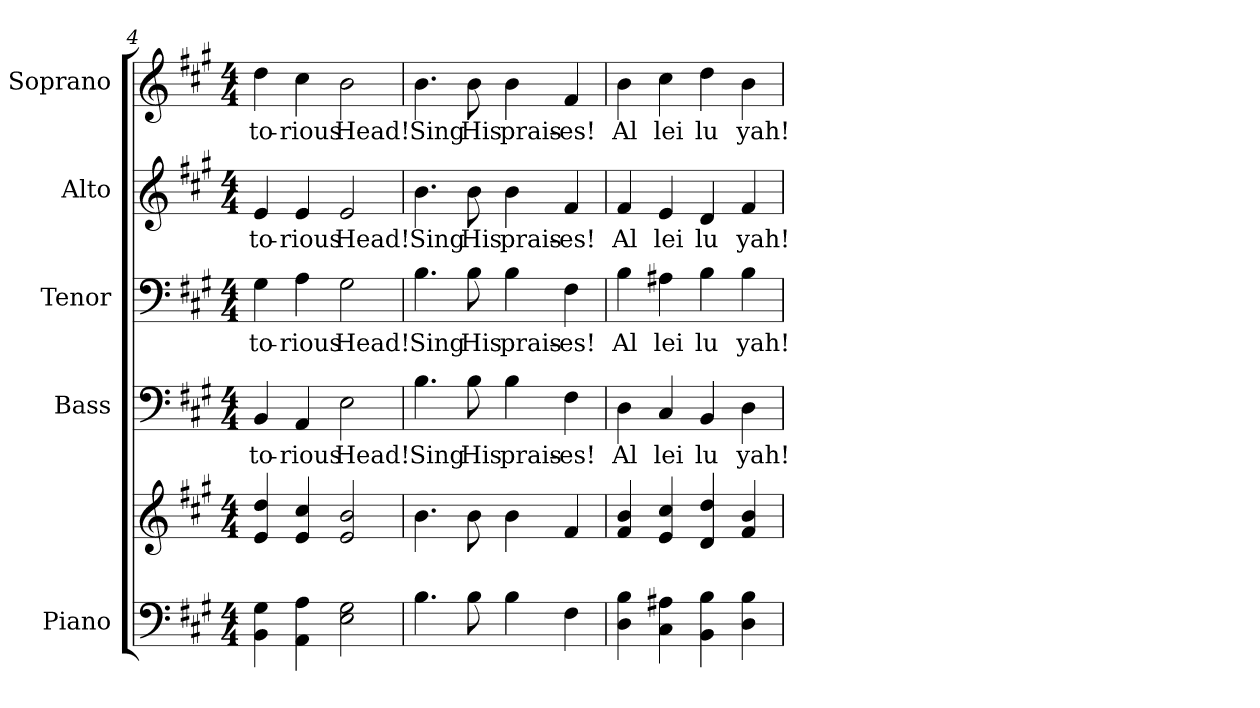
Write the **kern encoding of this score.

**kern	**kern	**kern	**text	**kern	**text	**kern	**text	**kern	**text
*part5	*part5	*part4	*part4	*part3	*part3	*part2	*part2	*part1	*part1
*staff6	*staff5	*staff4	*staff4	*staff3	*staff3	*staff2	*staff2	*staff1	*staff1
*I"Piano	*	*I"Bass	*	*I"Tenor	*	*I"Alto	*	*I"Soprano	*
*I'Pno.	*	*I'B.	*	*I'T.	*	*I'A.	*	*I'S.	*
*clefF4	*clefG2	*clefF4	*	*clefF4	*	*clefG2	*	*clefG2	*
*k[f#c#g#]	*k[f#c#g#]	*k[f#c#g#]	*	*k[f#c#g#]	*	*k[f#c#g#]	*	*k[f#c#g#]	*
*A:	*A:	*A:	*	*A:	*	*A:	*	*A:	*
*M4/4	*M4/4	*M4/4	*	*M4/4	*	*M4/4	*	*M4/4	*
=4	=4	=4	=4	=4	=4	=4	=4	=4	=4
!	!	!	!LO:LY:b:color=#000000	!	!	!	!	!	!
!	!	!	!	!	!LO:LY:b:color=#000000	!	!	!	!
!	!	!	!	!	!	!	!LO:LY:b:color=#000000	!	!
!	!	!	!	!	!	!	!	!	!LO:LY:b:color=#000000
4BBi\ 4G#i	4ei/ 4ddi	4BBi/	-to-	4G#i\	-to-	4ei/	-to-	4ddi\	-to-
!	!	!	!LO:LY:b:color=#000000	!	!	!	!	!	!
!	!	!	!	!	!LO:LY:b:color=#000000	!	!	!	!
!	!	!	!	!	!	!	!LO:LY:b:color=#000000	!	!
!	!	!	!	!	!	!	!	!	!LO:LY:b:color=#000000
4AAi\ 4Ai	4ei/ 4cc#i	4AAi/	-rious	4Ai\	-rious	4ei/	-rious	4cc#i\	-rious
!	!	!	!LO:LY:b:color=#000000	!	!	!	!	!	!
!	!	!	!	!	!LO:LY:b:color=#000000	!	!	!	!
!	!	!	!	!	!	!	!LO:LY:b:color=#000000	!	!
!	!	!	!	!	!	!	!	!	!LO:LY:b:color=#000000
2Ei\ 2G#i	2ei/ 2bi	2Ei\	Head!	2G#i\	Head!	2ei/	Head!	2bi\	Head!
!!LO:PB:g=z
=5	=5	=5	=5	=5	=5	=5	=5	=5	=5
!	!	!	!LO:LY:b:color=#000000	!	!	!	!	!	!
!	!	!	!	!	!LO:LY:b:color=#000000	!	!	!	!
!	!	!	!	!	!	!	!LO:LY:b:color=#000000	!	!
!	!	!	!	!	!	!	!	!	!LO:LY:b:color=#000000
4.Bi\	4.bi\	4.Bi\	Sing	4.Bi\	Sing	4.bi\	Sing	4.bi\	Sing
!	!	!	!LO:LY:b:color=#000000	!	!	!	!	!	!
!	!	!	!	!	!LO:LY:b:color=#000000	!	!	!	!
!	!	!	!	!	!	!	!LO:LY:b:color=#000000	!	!
!	!	!	!	!	!	!	!	!	!LO:LY:b:color=#000000
8Bi\	8bi\	8Bi\	His	8Bi\	His	8bi\	His	8bi\	His
!	!	!	!LO:LY:b:color=#000000	!	!	!	!	!	!
!	!	!	!	!	!LO:LY:b:color=#000000	!	!	!	!
!	!	!	!	!	!	!	!LO:LY:b:color=#000000	!	!
!	!	!	!	!	!	!	!	!	!LO:LY:b:color=#000000
4Bi\	4bi\	4Bi\	prais-	4Bi\	prais-	4bi\	prais-	4bi\	prais-
!	!	!	!LO:LY:b:color=#000000	!	!	!	!	!	!
!	!	!	!	!	!LO:LY:b:color=#000000	!	!	!	!
!	!	!	!	!	!	!	!LO:LY:b:color=#000000	!	!
!	!	!	!	!	!	!	!	!	!LO:LY:b:color=#000000
4F#i\	4f#i/	4F#i\	-es!	4F#i\	-es!	4f#i/	-es!	4f#i/	-es!
=6	=6	=6	=6	=6	=6	=6	=6	=6	=6
!	!	!	!LO:LY:b:color=#000000	!	!	!	!	!	!
!	!	!	!	!	!LO:LY:b:color=#000000	!	!	!	!
!	!	!	!	!	!	!	!LO:LY:b:color=#000000	!	!
!	!	!	!	!	!	!	!	!	!LO:LY:b:color=#000000
4Di\ 4Bi	4f#i/ 4bi	4Di\	Al	4Bi\	Al	4f#i/	Al	4bi\	Al
!	!	!	!LO:LY:b:color=#000000	!	!	!	!	!	!
!	!	!	!	!	!LO:LY:b:color=#000000	!	!	!	!
!	!	!	!	!	!	!	!LO:LY:b:color=#000000	!	!
!	!	!	!	!	!	!	!	!	!LO:LY:b:color=#000000
4C#i\ 4A#Xi	4ei/ 4cc#i	4C#i/	lei	4A#Xi\	lei	4ei/	lei	4cc#i\	lei
!	!	!	!LO:LY:b:color=#000000	!	!	!	!	!	!
!	!	!	!	!	!LO:LY:b:color=#000000	!	!	!	!
!	!	!	!	!	!	!	!LO:LY:b:color=#000000	!	!
!	!	!	!	!	!	!	!	!	!LO:LY:b:color=#000000
4BBi\ 4Bi	4di/ 4ddi	4BBi/	lu	4Bi\	lu	4di/	lu	4ddi\	lu
!	!	!	!LO:LY:b:color=#000000	!	!	!	!	!	!
!	!	!	!	!	!LO:LY:b:color=#000000	!	!	!	!
!	!	!	!	!	!	!	!LO:LY:b:color=#000000	!	!
!	!	!	!	!	!	!	!	!	!LO:LY:b:color=#000000
4Di\ 4Bi	4f#i/ 4bi	4Di\	yah!	4Bi\	yah!	4f#i/	yah!	4bi\	yah!
=	=	=	=	=	=	=	=	=	=
*-	*-	*-	*-	*-	*-	*-	*-	*-	*-
